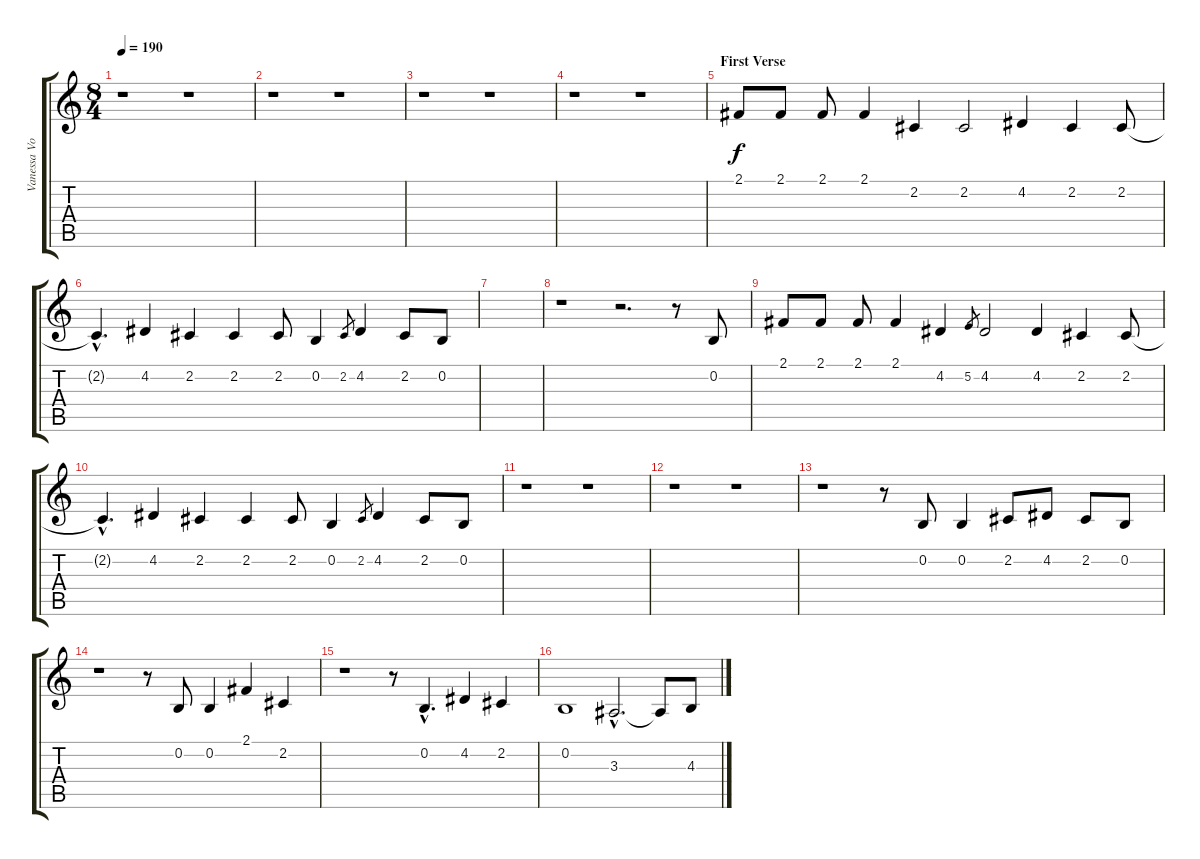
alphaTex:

\track ("Vanessa Vocals" "Vanessa Vo") {instrument acousticgrandpiano}
\staff {score tabs}
\tuning (E4 B3 G3 D3 A2 E2) {hide}
\ts (8 4)
\tempo 190
\clef g2
\ks c
r.1{dy f instrument acousticgrandpiano} r.1 |
r.1 r.1 |
r.1 r.1 |
r.1 r.1 |
\section ("" "First Verse")
2.1.8 2.1.8 2.1.8 2.1.4 2.2.4 2.2.2 4.2.4 2.2.4 2.2.8 |
2.2{hac t}.4{d} 4.2.4 2.2.4 2.2.4 2.2.8 0.2.4 2.2.8{gr} 4.2.4 2.2.8 0.2.8 |
|
r.1 r.2{d} r.8 0.2.8 |
2.1.8 2.1.8 2.1.8 2.1.4 4.2.4 5.2.8{gr} 4.2.2 4.2.4 2.2.4 2.2.8 |
2.2{hac t}.4{d} 4.2.4 2.2.4 2.2.4 2.2.8 0.2.4 2.2.8{gr} 4.2.4 2.2.8 0.2.8 |
r.1 r.1 |
r.1 r.1 |
r.1 r.8 0.2.8 0.2.4 2.2.8 4.2.8 2.2.8 0.2.8 |
r.1 r.8 0.2.8 0.2.4 2.1.4 2.2.4 |
r.1 r.8 0.2{hac}.4{d} 4.2.4 2.2.4 |
0.2.1 3.3{hac}.2{d} 3.3{t}.8 4.3.8
